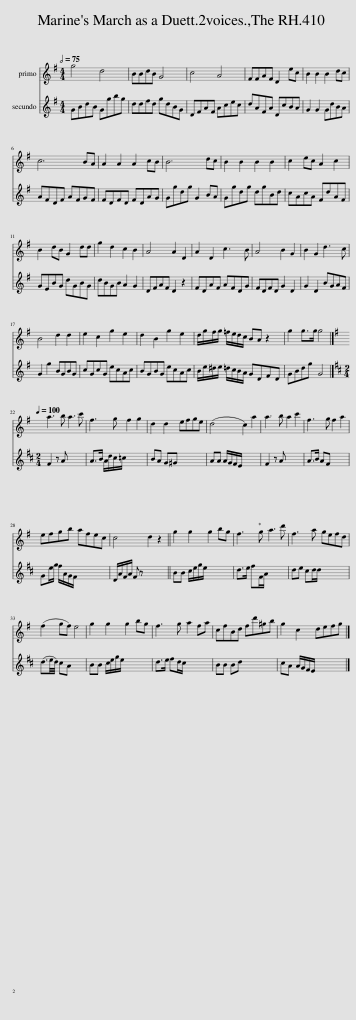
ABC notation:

X:1
%%score 1 2
L:1/8
Q:1/2=75
M:4/4
I:linebreak $
K:G
V:1 treble
V:2 treble
V:1
 g4 d4 | BBdB G4 | c4 A4 | FFAF D2 ec | B2 B2 B2 dc |$ %5
 c6 BA | A2 A2 A2 cB | B6 dc | B2 B2 B2 B2 | c2 ec A2 c2 |$ %10
 B2 dB G2 dd | g2 d2 c2 B2 | A4 A2 D2 | A2 D2 c3 B | A4 B2 G2 | %15
 B2 G2 d3 c |$ B4 d2 d2 | e2 c2 g2 e2 | d2 B2 g2 e2 | d/g/f/g/ =f/e/d/c/ BA z2 | %20
 g2 g>g g4 |]$[Q:1/4=100] a3 b a3 c' | f3 g f2 g2 | d2 d2 efge | (d4 c2) a2 | %25
 a3 b a2 c'2 | f3 g f2 a2 |$ efgb afec | c4 d2 z2 || g2 g2 g2 bg | %30
 f3 g a3 d' | f3 a gefd |$ (f2 gf) e4 | g2 g2 g2 bg | f3 g a2 fa | %35
 cfBd fd'^gb | g2 c2 defg |] %37
V:2
 GBdB Ggbg | ddfd gdBG | DFAF Acec | dAFA DcBA | G2 G2 GdBA |$ %5
 AFDF AFGF | FDFD FDAG | Ggdg G2 BA | Ggdg dgBd | cAcA FdAF |$ %10
 GEBG dGBG | dBGB A2 G2 | DFAF D2 z2 | FDAF AFDG | FDFD G2 D2 | %15
 G2 D2 BGAF |$ G2 g2 BGBG | cGcG ecAc | BGBG ecAc | B/e/^d/e/ =d/c/B/A/ GDFD | %20
 GBdg G4 |]$[K:D][M:2/4] F2 z A x4 | A>B A/d/c/=c/ x4 | BA G^G x4 | AA A/G/F/E/ x4 | %25
 F2 z A x4 | A>B AF x4 |$ Ge/g/ f/A/G/F/ x4 | D/A/F/A/ F z x4 || BB c/e/g/e/ x4 | %30
 d>e fF/A/ x4 | de cd/d/ x4 |$ (d3/2e/4d/4) cA x4 | BB c/e/g/e/ x4 | d>e fd/c/ x4 | %35
 BB Bd x4 | cA A/G/F/E/ x4 |] %37
